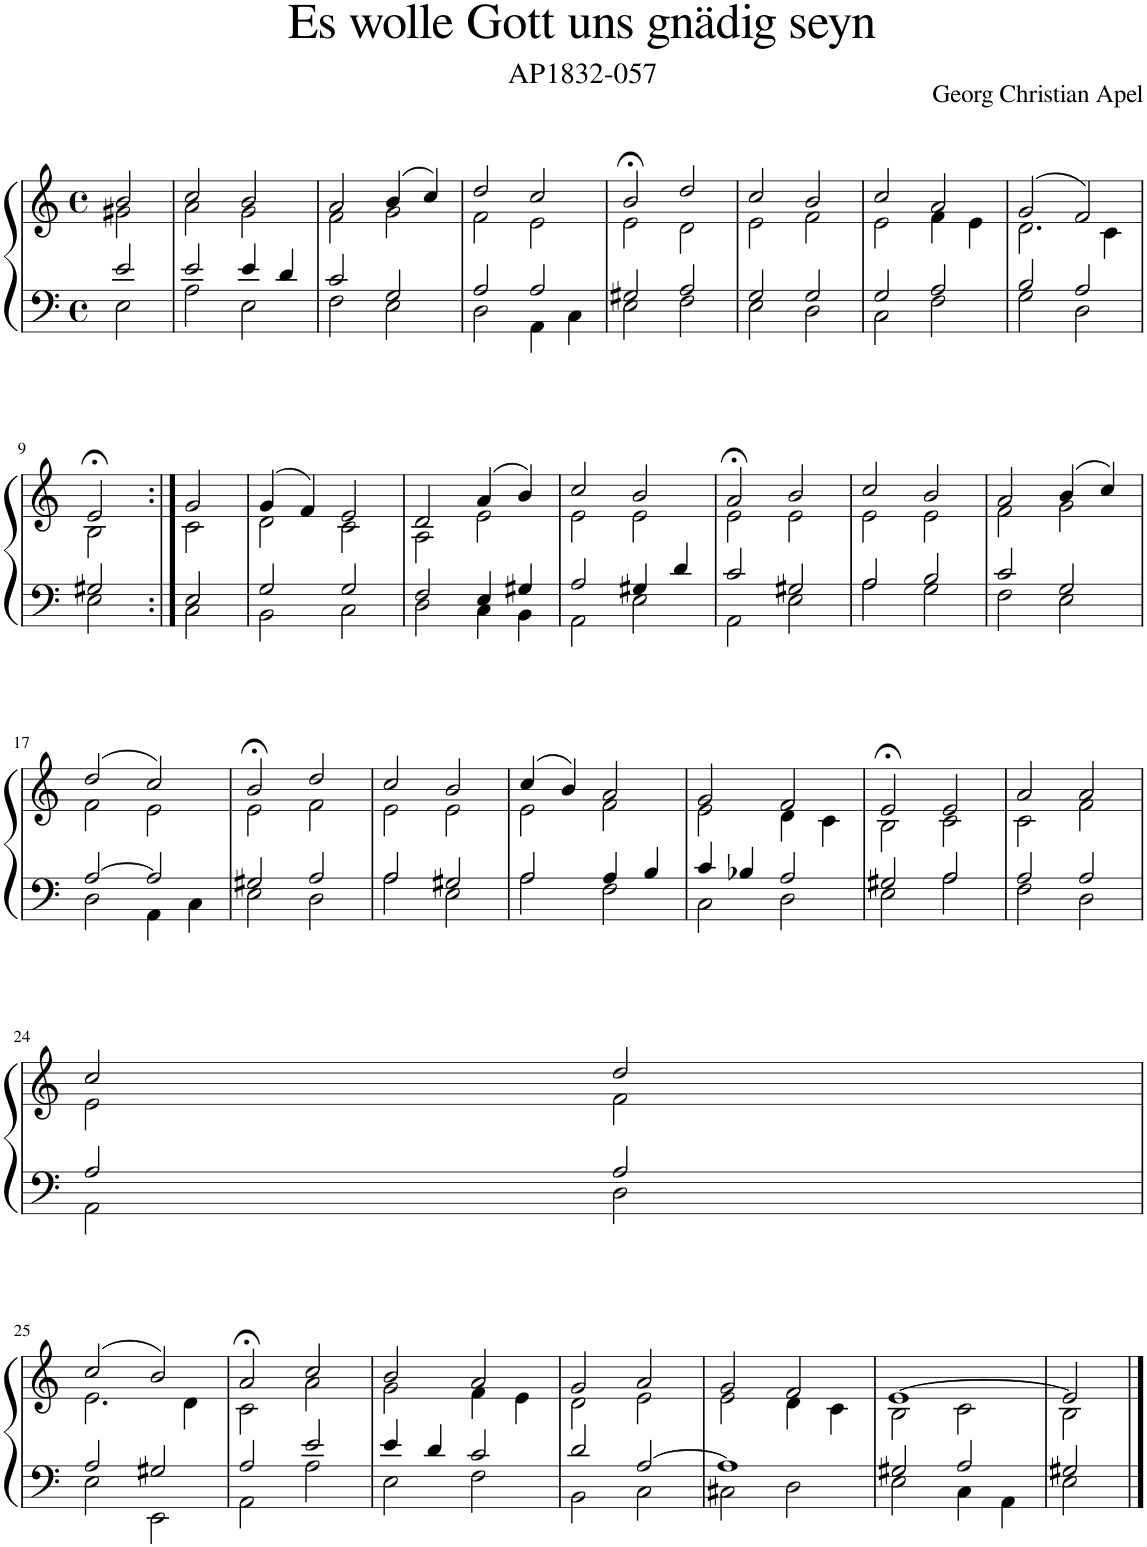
**kern	**kern
*part1	*part1
*staff2	*staff1
*I"Piano	*
*I'Pno.	*
*clefF4	*clefG2
*k[]	*k[]
*M4/4	*M4/4
*met(c)	*met(c)
=1	=1
*^	*^
2e/	2E\	2b/	2g#X\
=2	=2	=2	=2
2e/	2A\	2cc/	2a\
4e/	2E\	2b/	2g\
4d/	.	.	.
=3	=3	=3	=3
2c/	2F\	2a/	2f\
2G/	2E\	(4b/	2g\
.	.	4cc/)	.
=4	=4	=4	=4
2A/	2D\	2dd/	2f\
2A/	4AA\	2cc/	2e\
.	4C\	.	.
=5	=5	=5	=5
2G#X/	2E\	2b;</	2e\
2A/	2F\	2dd/	2d\
=6	=6	=6	=6
2G/	2E\	2cc/	2e\
2G/	2D\	2b/	2f\
=7	=7	=7	=7
2G/	2C\	2cc/	2e\
2A/	2F\	2a/	4f\
.	.	.	4e\
=8	=8	=8	=8
2B/	2G\	(2g/	2.d\
2A/	2D\	2f/)	.
.	.	.	4c\
!!LO:LB:g=z	!!
=9	=9	=9	=9
2G#X/	2E\	2e;</	2B\
=10:|!	=10:|!	=10:|!	=10:|!
2E/	2C\	2g/	2c\
=11	=11	=11	=11
2G/	2BB\	(4g/	2d\
.	.	4f/)	.
2G/	2C\	2e/	2c\
=12	=12	=12	=12
2F/	2D\	2d/	2A\
4E/	4C\	(4a/	2e\
4G#X/	4BB\	4b/)	.
=13	=13	=13	=13
2A/	2AA\	2cc/	2e\
4G#X/	2E\	2b/	2e\
4d/	.	.	.
=14	=14	=14	=14
2c/	2AA\	2a;</	2e\
2G#X/	2E\	2b/	2e\
=15	=15	=15	=15
2A/	2A\	2cc/	2e\
2B/	2G\	2b/	2e\
=16	=16	=16	=16
2c/	2F\	2a/	2f\
2G/	2E\	(4b/	2g\
.	.	4cc/)	.
!!LO:LB:g=z	!!
=17	=17	=17	=17
[2A/	2D\	(2dd/	2f\
2A/]	4AA\	2cc/)	2e\
.	4C\	.	.
=18	=18	=18	=18
2G#X/	2E\	2b;</	2e\
2A/	2D\	2dd/	2f\
=19	=19	=19	=19
2A/	2A\	2cc/	2e\
2G#X/	2E\	2b/	2e\
=20	=20	=20	=20
2A/	2A\	(4cc/	2e\
.	.	4b/)	.
4A/	2F\	2a/	2f\
4B/	.	.	.
=21	=21	=21	=21
4c/	2C\	2g/	2e\
4B-X/	.	.	.
2A/	2D\	2f/	4d\
.	.	.	4c\
=22	=22	=22	=22
2G#X/	2E\	2e;</	2B\
2A/	2A\	2e/	2c\
=23	=23	=23	=23
2A/	2F\	2a/	2c\
2A/	2D\	2a/	2f\
!!LO:LB:g=z	!!
=24	=24	=24	=24
2A/	2AA\	2cc/	2e\
2A/	2D\	2dd/	2f\
!!LO:LB:g=z	!!
=25	=25	=25	=25
2A/	2E\	(2cc/	2.e\
2G#X/	2EE\	2b/)	.
.	.	.	4d\
=26	=26	=26	=26
2A/	2AA\	2a;</	2c\
2e/	2A\	2cc/	2a\
=27	=27	=27	=27
4e/	2E\	2b/	2g\
4d/	.	.	.
2c/	2F\	2a/	4f\
.	.	.	4e\
=28	=28	=28	=28
2d/	2BB\	2g/	2d\
[2A/	2C\	2a/	2e\
=29	=29	=29	=29
1A]	2C#X\	2g/	2e\
.	2D\	2f/	4d\
.	.	.	4c\
=30	=30	=30	=30
2G#X/	2E\	[1e	2B\
2A/	4C\	.	2c\
.	4AA\	.	.
=31	=31	=31	=31
2G#X/	2E\	2e/]	2B\
*v	*v	*	*
*	*v	*v
==	==
*-	*-
